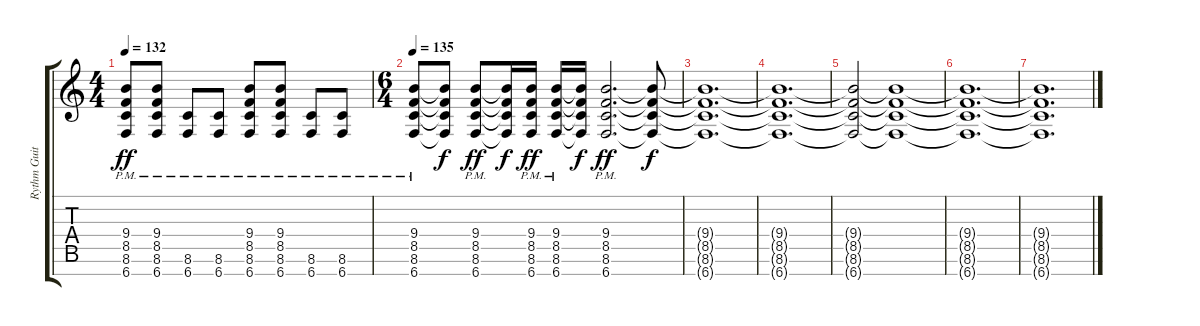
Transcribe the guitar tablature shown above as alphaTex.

\track ("Rythm Guitar #2" "Rythm Guit") {instrument distortionguitar}
\staff {score tabs}
\tuning (E4 B3 G3 D3 A2 E2 B1) {hide}
\ts (4 4)
\tempo 132
\clef g2
\ks c
(9.4{pm} 8.5{pm} 8.6{pm} 6.7{pm}).8{dy ff} (9.4{pm} 8.5{pm} 8.6{pm} 6.7{pm}).8 (8.6{pm} 6.7{pm}).8 (8.6{pm} 6.7{pm}).8 (9.4{pm} 8.5{pm} 8.6{pm} 6.7{pm}).8 (9.4{pm} 8.5{pm} 8.6{pm} 6.7{pm}).8 (8.6{pm} 6.7{pm}).8 (8.6{pm} 6.7{pm}).8 |
\ts (6 4)
\tempo 135
(9.4{pm} 8.5{pm} 8.6{pm} 6.7{pm}).8 (9.4{t} 8.5{t} 8.6{t} 6.7{t}).8{dy f} (9.4{pm} 8.5{pm} 8.6{pm} 6.7{pm}).8{dy ff} (9.4{t} 8.5{t} 8.6{t} 6.7{t}).16{dy f} (9.4{pm} 8.5{pm} 8.6{pm} 6.7{pm}).16{dy ff} (9.4{pm} 8.5{pm} 8.6{pm} 6.7{pm}).16 (9.4{t} 8.5{t} 8.6{t} 6.7{t}).16{dy f} (9.4{pm} 8.5{pm} 8.6{pm} 6.7{pm}).2{d dy ff volume 6} (9.4{t} 8.5{t} 8.6{t} 6.7{t}).8{dy f} |
(9.4{t} 8.5{t} 8.6{t} 6.7{t}).1{d} |
(9.4{t} 8.5{t} 8.6{t} 6.7{t}).1{d} |
(9.4{t} 8.5{t} 8.6{t} 6.7{t}).2 (9.4{t} 8.5{t} 8.6{t} 6.7{t}).1{volume 0} |
(9.4{t} 8.5{t} 8.6{t} 6.7{t}).1{d} |
(9.4{t} 8.5{t} 8.6{t} 6.7{t}).1{d}
